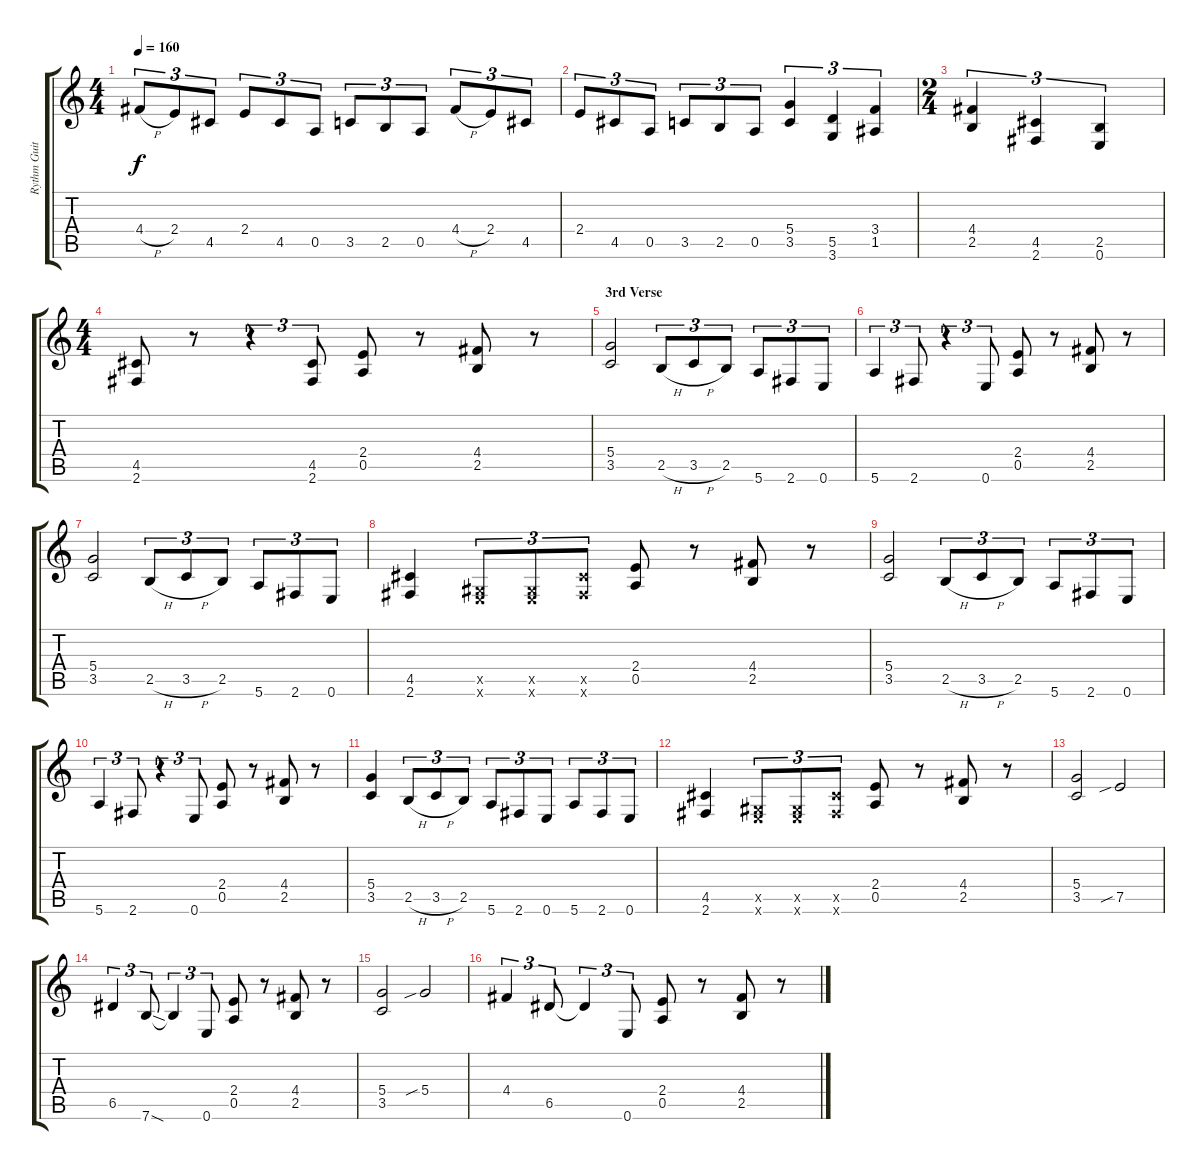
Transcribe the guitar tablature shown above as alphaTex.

\track ("Rythm Guitar (Dave Mustaine)" "Rythm Guit") {instrument distortionguitar}
\staff {score tabs}
\tuning (E4 B3 G3 D3 A2 E2) {hide}
\ts (4 4)
\tempo 160
\clef g2
\ks c
4.4{h}.8{tu (3 2) dy f} 2.4.8{tu (3 2)} 4.5.8{tu (3 2)} 2.4.8{tu (3 2)} 4.5.8{tu (3 2)} 0.5.8{tu (3 2)} 3.5.8{tu (3 2)} 2.5.8{tu (3 2)} 0.5.8{tu (3 2)} 4.4{h}.8{tu (3 2)} 2.4.8{tu (3 2)} 4.5.8{tu (3 2)} |
2.4.8{tu (3 2)} 4.5.8{tu (3 2)} 0.5.8{tu (3 2)} 3.5.8{tu (3 2)} 2.5.8{tu (3 2)} 0.5.8{tu (3 2)} (5.4 3.5).4{tu (3 2)} (5.5 3.6).4{tu (3 2)} (3.4 1.5).4{tu (3 2)} |
\ts (2 4)
(4.4 2.5).4{tu (3 2)} (4.5 2.6).4{tu (3 2)} (2.5 0.6).4{tu (3 2)} |
\ts (4 4)
(4.5 2.6).8 r.8 r.4{tu (3 2)} (4.5 2.6).8{tu (3 2)} (2.4 0.5).8 r.8 (4.4 2.5).8 r.8 |
\section ("" "3rd Verse")
(5.4 3.5).2 2.5{h}.8{tu (3 2)} 3.5{h}.8{tu (3 2)} 2.5.8{tu (3 2)} 5.6.8{tu (3 2)} 2.6.8{tu (3 2)} 0.6.8{tu (3 2)} |
5.6.4{tu (3 2)} 2.6.8{tu (3 2)} r.4{tu (3 2)} 0.6.8{tu (3 2)} (2.4 0.5).8 r.8 (4.4 2.5).8 r.8 |
(5.4 3.5).2 2.5{h}.8{tu (3 2)} 3.5{h}.8{tu (3 2)} 2.5.8{tu (3 2)} 5.6.8{tu (3 2)} 2.6.8{tu (3 2)} 0.6.8{tu (3 2)} |
(4.5 2.6).4 (-1.5{x} 0.6{x}).8{tu (3 2)} (-1.5{x} 0.6{x}).8{tu (3 2)} (4.5{x} 2.6{x}).8{tu (3 2)} (2.4 0.5).8 r.8 (4.4 2.5).8 r.8 |
(5.4 3.5).2 2.5{h}.8{tu (3 2)} 3.5{h}.8{tu (3 2)} 2.5.8{tu (3 2)} 5.6.8{tu (3 2)} 2.6.8{tu (3 2)} 0.6.8{tu (3 2)} |
5.6.4{tu (3 2)} 2.6.8{tu (3 2)} r.4{tu (3 2)} 0.6.8{tu (3 2)} (2.4 0.5).8 r.8 (4.4 2.5).8 r.8 |
(5.4 3.5).4 2.5{h}.8{tu (3 2)} 3.5{h}.8{tu (3 2)} 2.5.8{tu (3 2)} 5.6.8{tu (3 2)} 2.6.8{tu (3 2)} 0.6.8{tu (3 2)} 5.6.8{tu (3 2)} 2.6.8{tu (3 2)} 0.6.8{tu (3 2)} |
(4.5 2.6).4 (-1.5{x} 0.6{x}).8{tu (3 2)} (-1.5{x} 0.6{x}).8{tu (3 2)} (4.5{x} 2.6{x}).8{tu (3 2)} (2.4 0.5).8 r.8 (4.4 2.5).8 r.8 |
(5.4 3.5).2 7.5{sib}.2 |
6.5.4{tu (3 2)} 7.6{sod}.8{tu (3 2)} 7.6{t}.4{tu (3 2)} 0.6.8{tu (3 2)} (2.4 0.5).8 r.8 (4.4 2.5).8 r.8 |
(5.4 3.5).2 5.4{sib}.2 |
4.4.4{tu (3 2)} 6.5.8{tu (3 2)} 6.5{t}.4{tu (3 2)} 0.6.8{tu (3 2)} (2.4 0.5).8 r.8 (4.4 2.5).8 r.8
